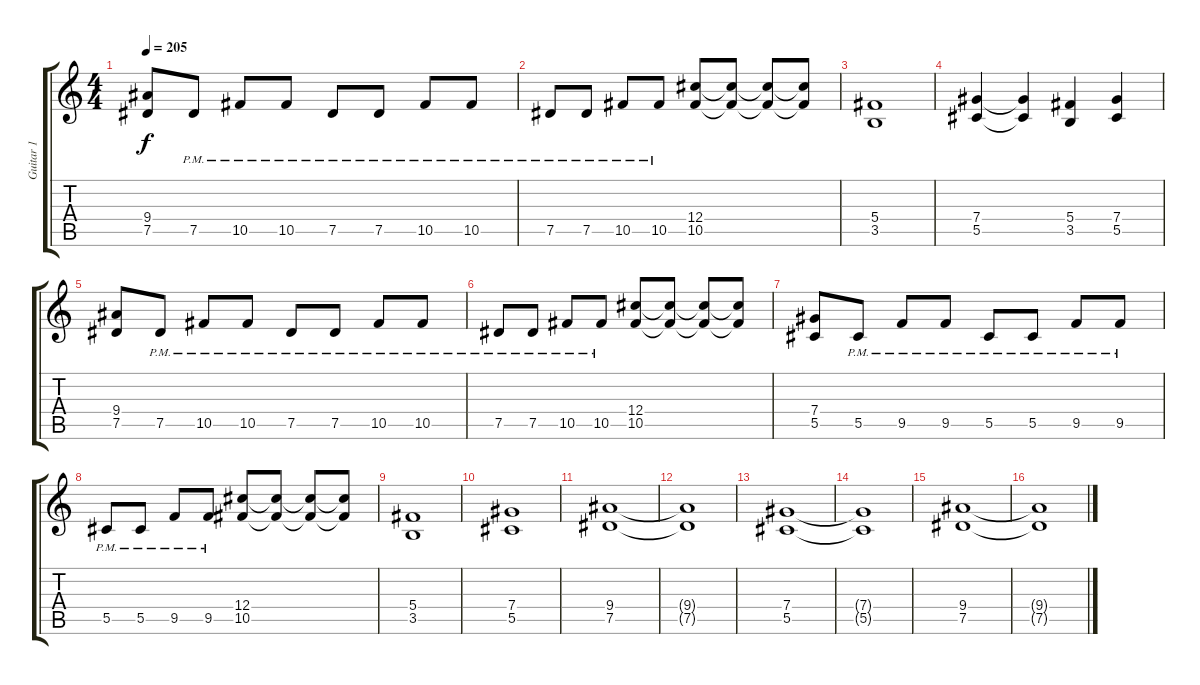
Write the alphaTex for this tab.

\track ("Guitar 1" "Guitar 1") {instrument distortionguitar}
\staff {score tabs}
\tuning (Eb4 Bb3 Gb3 Db3 Ab2 Eb2) {hide}
\ts (4 4)
\tempo 205
\clef g2
\ks c
(9.4 7.5).8{dy f} 7.5{pm}.8 10.5{pm}.8 10.5{pm}.8 7.5{pm}.8 7.5{pm}.8 10.5{pm}.8 10.5{pm}.8 |
7.5{pm}.8 7.5{pm}.8 10.5{pm}.8 10.5{pm}.8 (12.4 10.5).8 (12.4{t} 10.5{t}).8 (12.4{t} 10.5{t}).8 (12.4{t} 10.5{t}).8 |
(5.4 3.5).1 |
(7.4 5.5).4 (7.4{t} 5.5{t}).4 (5.4 3.5).4 (7.4 5.5).4 |
(9.4 7.5).8 7.5{pm}.8 10.5{pm}.8 10.5{pm}.8 7.5{pm}.8 7.5{pm}.8 10.5{pm}.8 10.5{pm}.8 |
7.5{pm}.8 7.5{pm}.8 10.5{pm}.8 10.5{pm}.8 (12.4 10.5).8 (12.4{t} 10.5{t}).8 (12.4{t} 10.5{t}).8 (12.4{t} 10.5{t}).8 |
(7.4 5.5).8 5.5{pm}.8 9.5{pm}.8 9.5{pm}.8 5.5{pm}.8 5.5{pm}.8 9.5{pm}.8 9.5{pm}.8 |
5.5{pm}.8 5.5{pm}.8 9.5{pm}.8 9.5{pm}.8 (12.4 10.5).8 (12.4{t} 10.5{t}).8 (12.4{t} 10.5{t}).8 (12.4{t} 10.5{t}).8 |
(5.4 3.5).1 |
(7.4 5.5).1 |
(9.4 7.5).1 |
(9.4{t} 7.5{t}).1 |
(7.4 5.5).1 |
(7.4{t} 5.5{t}).1 |
(9.4 7.5).1 |
(9.4{t} 7.5{t}).1
